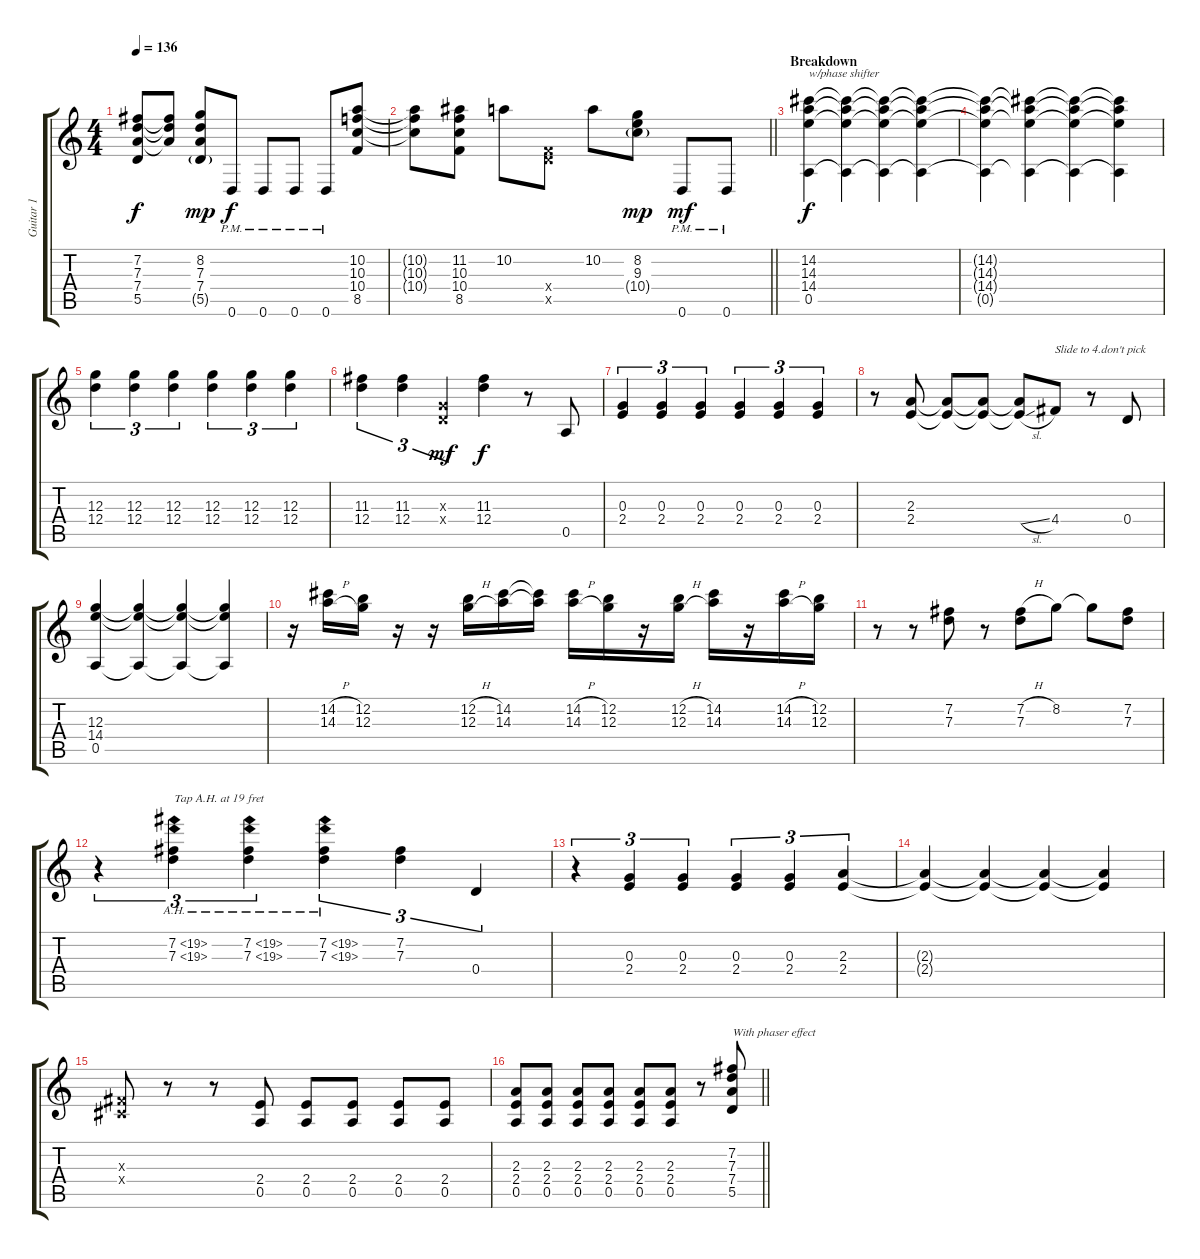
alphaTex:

\track ("Guitar 1" "Guitar 1") {instrument acousticguitarsteel}
\staff {score tabs}
\tuning (E4 B3 G3 D3 A2 D2) {hide}
\ts (4 4)
\tempo 136
\clef g2
\ks c
(7.2 7.3 7.4 5.5).8{dy f} (7.2{t} 7.3{t} 7.4{t}).8 (8.2 7.3 7.4 5.5{g}).8{dy mp} 0.6{pm}.8{dy f} 0.6{pm}.8 0.6{pm}.8 0.6{pm}.8 (10.2 10.3 10.4 8.5).8 |
\barLineRight lightlight
(10.2{t} 10.3{t} 10.4{t}).8 (11.2 10.3 10.4 8.5).8 10.2.8 (0.4{x} 8.5{x}).8 10.2.8 (8.2 9.3 10.4{g}).8{dy mp} 0.6{pm}.8{dy mf} 0.6{pm}.8 |
\section ("" "Breakdown")
(14.2 14.3 14.4 0.5).4{txt "w/phase shifter" dy f} (14.2{t} 14.3{t} 14.4{t} 0.5{t}).4 (14.2{t} 14.3{t} 14.4{t} 0.5{t}).4 (14.2{t} 14.3{t} 14.4{t} 0.5{t}).4 |
(14.2{t} 14.3{t} 14.4{t} 0.5{t}).4 (14.2{t} 14.3{t} 14.4{t} 0.5{t}).4 (14.2{t} 14.3{t} 14.4{t} 0.5{t}).4 (14.2{t} 14.3{t} 14.4{t} 0.5{t}).4 |
(12.3 12.4).4{tu (3 2)} (12.3 12.4).4{tu (3 2)} (12.3 12.4).4{tu (3 2)} (12.3 12.4).4{tu (3 2)} (12.3 12.4).4{tu (3 2)} (12.3 12.4).4{tu (3 2)} |
(11.3 12.4).4{tu (3 2)} (11.3 12.4).4{tu (3 2)} (0.3{x} 0.4{x}).4{tu (3 2) dy mf} (11.3 12.4).4{dy f} r.8 0.5.8 |
(0.3 2.4).4{tu (3 2)} (0.3 2.4).4{tu (3 2)} (0.3 2.4).4{tu (3 2)} (0.3 2.4).4{tu (3 2)} (0.3 2.4).4{tu (3 2)} (0.3 2.4).4{tu (3 2)} |
r.8 (2.3 2.4).8 (2.3{t} 2.4{t}).8 (2.3{t} 2.4{t}).8 (2.3{t} 2.4{sl t}).8 4.4.8{txt "Slide to 4.don't pick"} r.8 0.4.8 |
(12.3 14.4 0.5).4 (12.3{t} 14.4{t} 0.5{t}).4 (12.3{t} 14.4{t} 0.5{t}).4 (12.3{t} 14.4{t} 0.5{t}).4 |
r.16 (14.2{h} 14.3{h}).16 (12.2 12.3).16 r.16 r.16 (12.2{h} 12.3{h}).16 (14.2 14.3).16 (14.2{t} 14.3{t}).16 (14.2{h} 14.3{h}).16 (12.2 12.3).16 r.16 (12.2{h} 12.3{h}).16 (14.2 14.3).16 r.16 (14.2{h} 14.3{h}).16 (12.2 12.3).16 |
r.8 r.8 (7.2 7.3).8 r.8 (7.2{h} 7.3).8 8.2.8 8.2{t}.8 (7.2 7.3).8 |
r.4{tu (3 2)} (7.2{ah 12} 7.3{ah 12}).4{tu (3 2) txt "Tap A.H. at 19 fret"} (7.2{ah 12} 7.3{ah 12}).4{tu (3 2)} (7.2{ah 12} 7.3{ah 12}).4{tu (3 2)} (7.2 7.3).4{tu (3 2)} 0.4.4{tu (3 2)} |
r.4{tu (3 2)} (0.3 2.4).4{tu (3 2)} (0.3 2.4).4{tu (3 2)} (0.3 2.4).4{tu (3 2)} (0.3 2.4).4{tu (3 2)} (2.3 2.4).4{tu (3 2)} |
(2.3{t} 2.4{t}).4 (2.3{t} 2.4{t}).4 (2.3{t} 2.4{t}).4 (2.3{t} 2.4{t}).4 |
(-1.3{x} -1.4{x}).8 r.8 r.8 (2.4 0.5).8 (2.4 0.5).8 (2.4 0.5).8 (2.4 0.5).8 (2.4 0.5).8 |
\barLineRight lightlight
(2.3 2.4 0.5).8 (2.3 2.4 0.5).8 (2.3 2.4 0.5).8 (2.3 2.4 0.5).8 (2.3 2.4 0.5).8 (2.3 2.4 0.5).8 r.8 (7.2 7.3 7.4 5.5).8{txt "With phaser effect"}
